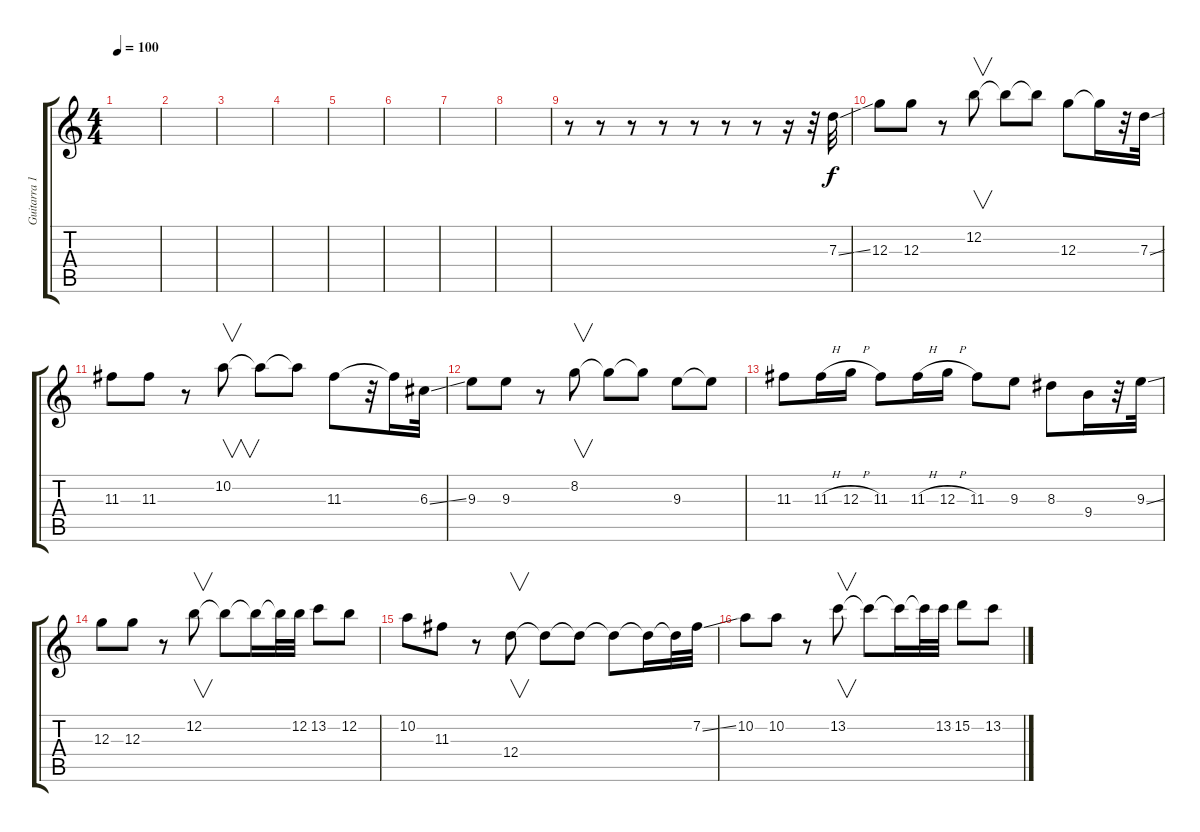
\track ("Guitarra 1" "Guitarra 1") {instrument overdrivenguitar}
\staff {score tabs}
\tuning (E4 B3 G3 D3 A2 E2) {hide}
\ts (4 4)
\tempo 100
\clef g2
\ks c
|
|
|
|
|
|
|
|
r.8 r.8 r.8 r.8 r.8 r.8 r.8 r.16 r.32 7.3{ss}.32 |
12.3.8 12.3.8 r.8 12.2.8{v} 12.2{t}.8 12.2{t}.8 12.3.8 12.3{t}.16 r.32 7.3{ss}.32 |
11.3.8 11.3.8 r.8 10.2.8{v} 10.2{t}.8 10.2{t}.8 11.3.8 r.32 11.3{t}.16 6.3{ss}.32 |
9.3.8 9.3.8 r.8 8.2.8{v} 8.2{t}.8 8.2{t}.8 9.3.8 9.3{t}.8 |
11.3.8 11.3{h}.16 12.3{h}.16 11.3.8 11.3{h}.16 12.3{h}.16 11.3.8 9.3.8 8.3.8 9.4.16 r.32 9.3{ss}.32 |
12.3.8 12.3.8 r.8 12.2.8{v} 12.2{t}.8 12.2{t}.16 12.2{t}.32 12.2.32 13.2.8 12.2.8 |
10.2.8 11.3.8 r.8 12.4.8{v} 12.4{t}.8 12.4{t}.8 12.4{t}.8 12.4{t}.16 12.4{t}.32 7.2{ss}.32 |
10.2.8 10.2.8 r.8 13.2.8{v} 13.2{t}.8 13.2{t}.16 13.2{t}.32 13.2.32 15.2.8 13.2.8
